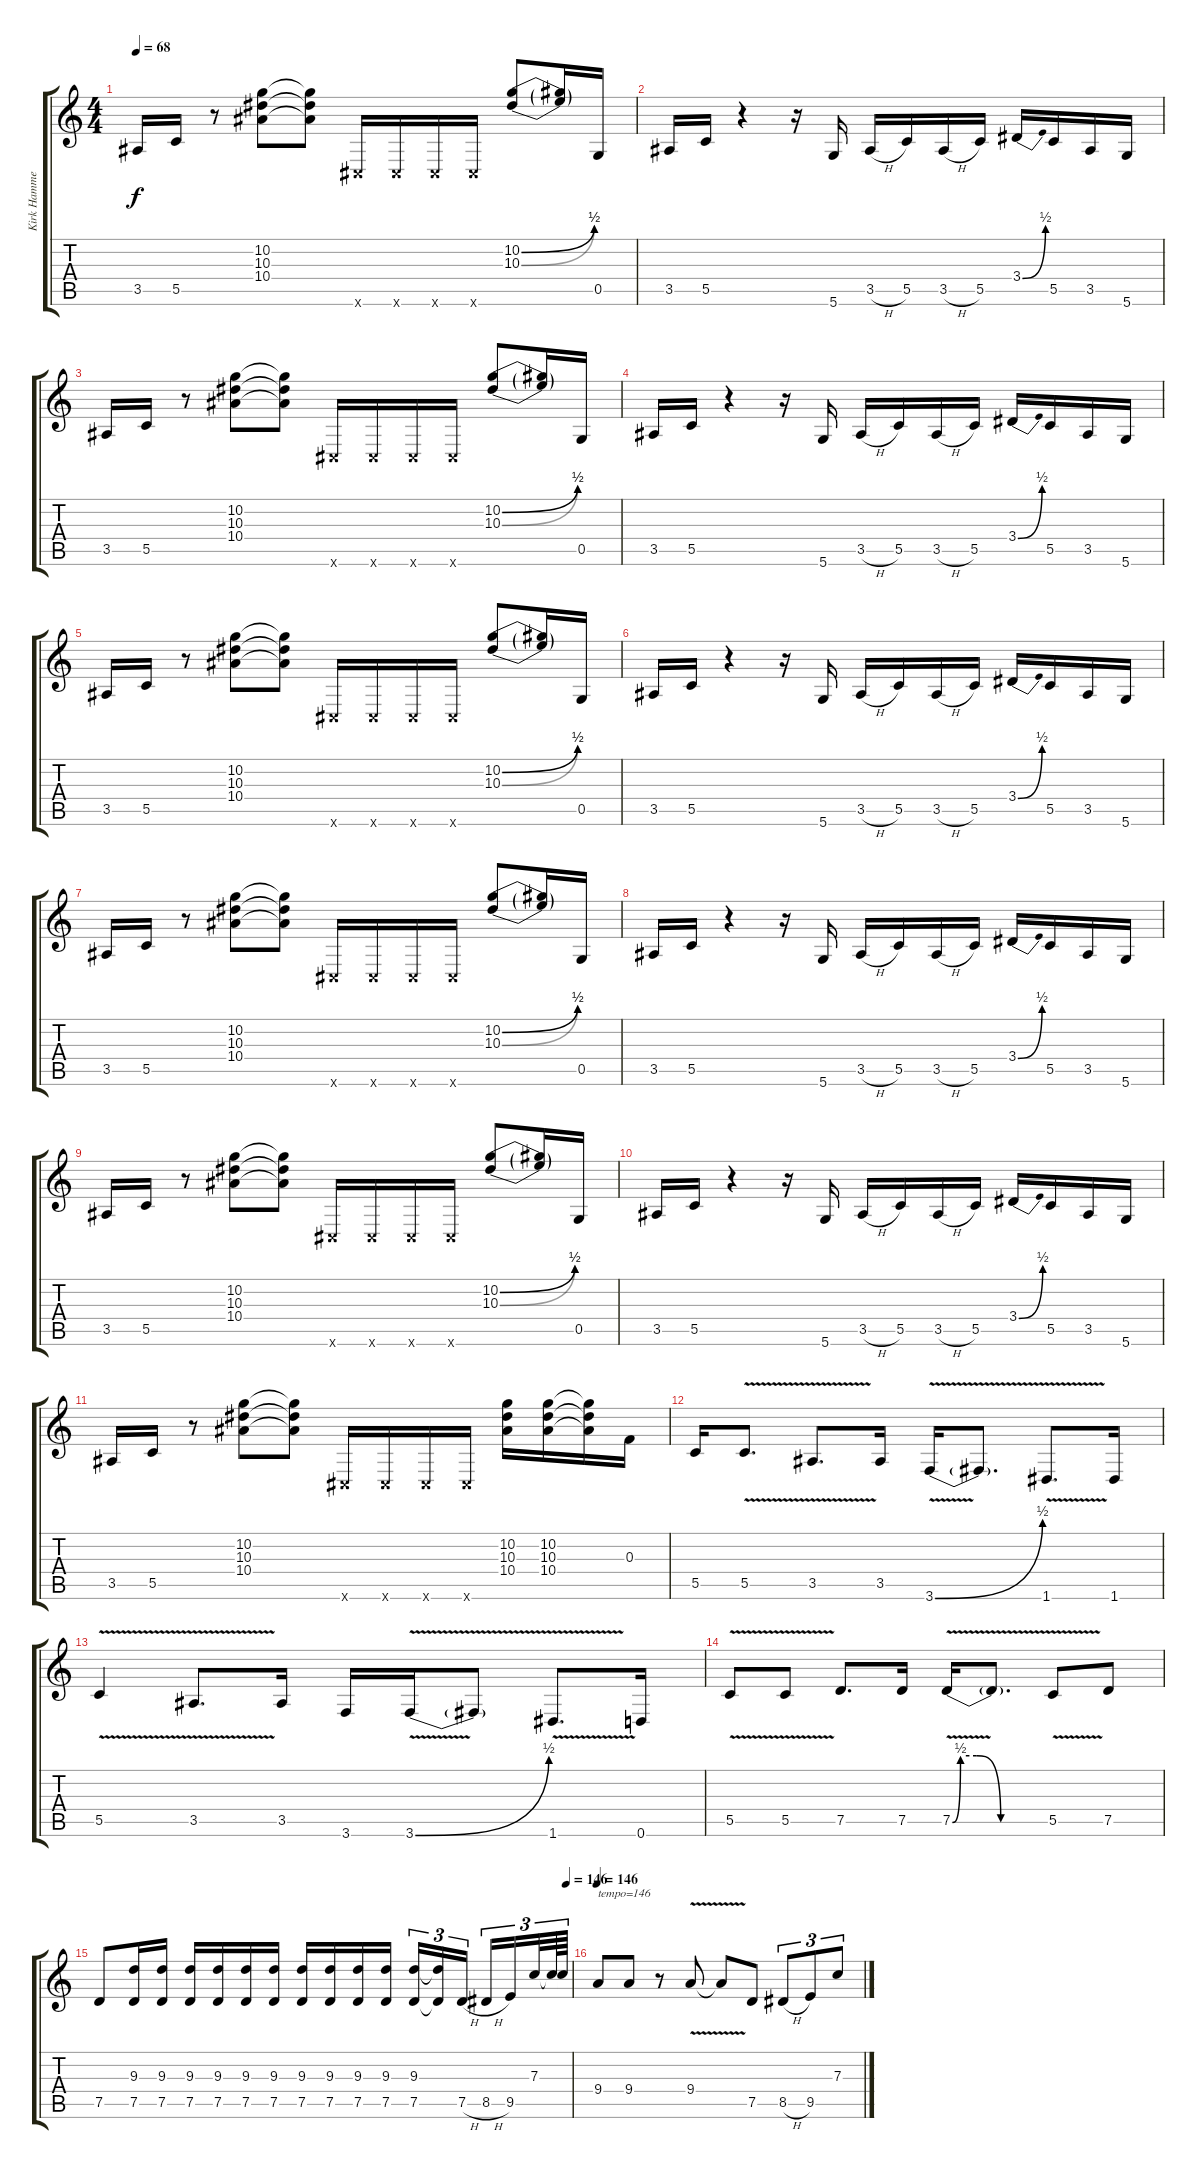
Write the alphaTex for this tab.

\track ("Kirk Hammett" "Kirk Hamme") {instrument distortionguitar}
\staff {score tabs}
\tuning (D4 A3 F3 C3 G2 D2) {hide}
\ts (4 4)
\tempo 68
\clef g2
\ks c
3.5.16{dy f} 5.5.16 r.8 (10.2 10.3 10.4).8 (10.2{t} 10.3{t} 10.4{t}).8 -1.6{x}.16 -1.6{x}.16 -1.6{x}.16 -1.6{x}.16 (10.2{be (bend 0 0 60 2)} 10.3{be (bend 0 0 60 2)}).8 (10.2{t} 10.3{t}).16 0.5.16 |
3.5.16 5.5.16 r.4 r.16 5.6.16 3.5{h}.16 5.5.16 3.5{h}.16 5.5.16 3.4{be (bend 0 0 60 2)}.16 5.5.16 3.5.16 5.6.16 |
3.5.16 5.5.16 r.8 (10.2 10.3 10.4).8 (10.2{t} 10.3{t} 10.4{t}).8 -1.6{x}.16 -1.6{x}.16 -1.6{x}.16 -1.6{x}.16 (10.2{be (bend 0 0 60 2)} 10.3{be (bend 0 0 60 2)}).8 (10.2{t} 10.3{t}).16 0.5.16 |
3.5.16 5.5.16 r.4 r.16 5.6.16 3.5{h}.16 5.5.16 3.5{h}.16 5.5.16 3.4{be (bend 0 0 60 2)}.16 5.5.16 3.5.16 5.6.16 |
3.5.16 5.5.16 r.8 (10.2 10.3 10.4).8 (10.2{t} 10.3{t} 10.4{t}).8 -1.6{x}.16 -1.6{x}.16 -1.6{x}.16 -1.6{x}.16 (10.2{be (bend 0 0 60 2)} 10.3{be (bend 0 0 60 2)}).8 (10.2{t} 10.3{t}).16 0.5.16 |
3.5.16 5.5.16 r.4 r.16 5.6.16 3.5{h}.16 5.5.16 3.5{h}.16 5.5.16 3.4{be (bend 0 0 60 2)}.16 5.5.16 3.5.16 5.6.16 |
3.5.16 5.5.16 r.8 (10.2 10.3 10.4).8 (10.2{t} 10.3{t} 10.4{t}).8 -1.6{x}.16 -1.6{x}.16 -1.6{x}.16 -1.6{x}.16 (10.2{be (bend 0 0 60 2)} 10.3{be (bend 0 0 60 2)}).8 (10.2{t} 10.3{t}).16 0.5.16 |
3.5.16 5.5.16 r.4 r.16 5.6.16 3.5{h}.16 5.5.16 3.5{h}.16 5.5.16 3.4{be (bend 0 0 60 2)}.16 5.5.16 3.5.16 5.6.16 |
3.5.16 5.5.16 r.8 (10.2 10.3 10.4).8 (10.2{t} 10.3{t} 10.4{t}).8 -1.6{x}.16 -1.6{x}.16 -1.6{x}.16 -1.6{x}.16 (10.2{be (bend 0 0 60 2)} 10.3{be (bend 0 0 60 2)}).8 (10.2{t} 10.3{t}).16 0.5.16 |
3.5.16 5.5.16 r.4 r.16 5.6.16 3.5{h}.16 5.5.16 3.5{h}.16 5.5.16 3.4{be (bend 0 0 60 2)}.16 5.5.16 3.5.16 5.6.16 |
3.5.16 5.5.16 r.8 (10.2 10.3 10.4).8 (10.2{t} 10.3{t} 10.4{t}).8 -1.6{x}.16 -1.6{x}.16 -1.6{x}.16 -1.6{x}.16 (10.2 10.3 10.4).16 (10.2 10.3 10.4).16 (10.2{t} 10.3{t} 10.4{t}).16 0.3.16 |
5.5.16 5.5{v}.8{d} 3.5{v}.8{d} 3.5.16 3.6{be (bend 0 0 60 2) v}.16 3.6{t}.8{d} 1.6{v}.8{d} 1.6.16 |
5.5{v}.4 3.5{v}.8{d} 3.5.16 3.6.16 3.6{be (bend 0 0 60 2) v}.16 3.6{t}.8 1.6{v}.8{d} 0.6.16 |
5.5{v}.8 5.5{v}.8 7.5.8{d} 7.5.16 7.5{be (custom 0 0 5 2 15 2 30 0 45 0 60 0) v}.16 7.5{t}.8{d} 5.5{v}.8 7.5.8 |
\tempo (146 0.9895833333333334)
7.5.8 (9.3 7.5).16 (9.3 7.5).16 (9.3 7.5).16 (9.3 7.5).16 (9.3 7.5).16 (9.3 7.5).16 (9.3 7.5).16 (9.3 7.5).16 (9.3 7.5).16 (9.3 7.5).16 (9.3 7.5).16{tu (3 2)} (9.3{t} 7.5{t}).16{tu (3 2)} 7.5{h}.16{tu (3 2)} 8.5{h}.16{tu (3 2)} 9.5.16{tu (3 2)} 7.3.32{tu (3 2)} 7.3{t}.64{tu (3 2)} 7.3{t}.64{tu (3 2)} |
\tempo 146
9.4.8{txt "tempo=146"} 9.4.8 r.8 9.4{v}.8 9.4{t}.8 7.5.8 8.5{h}.8{tu (3 2)} 9.5.8{tu (3 2)} 7.3.8{tu (3 2)}
